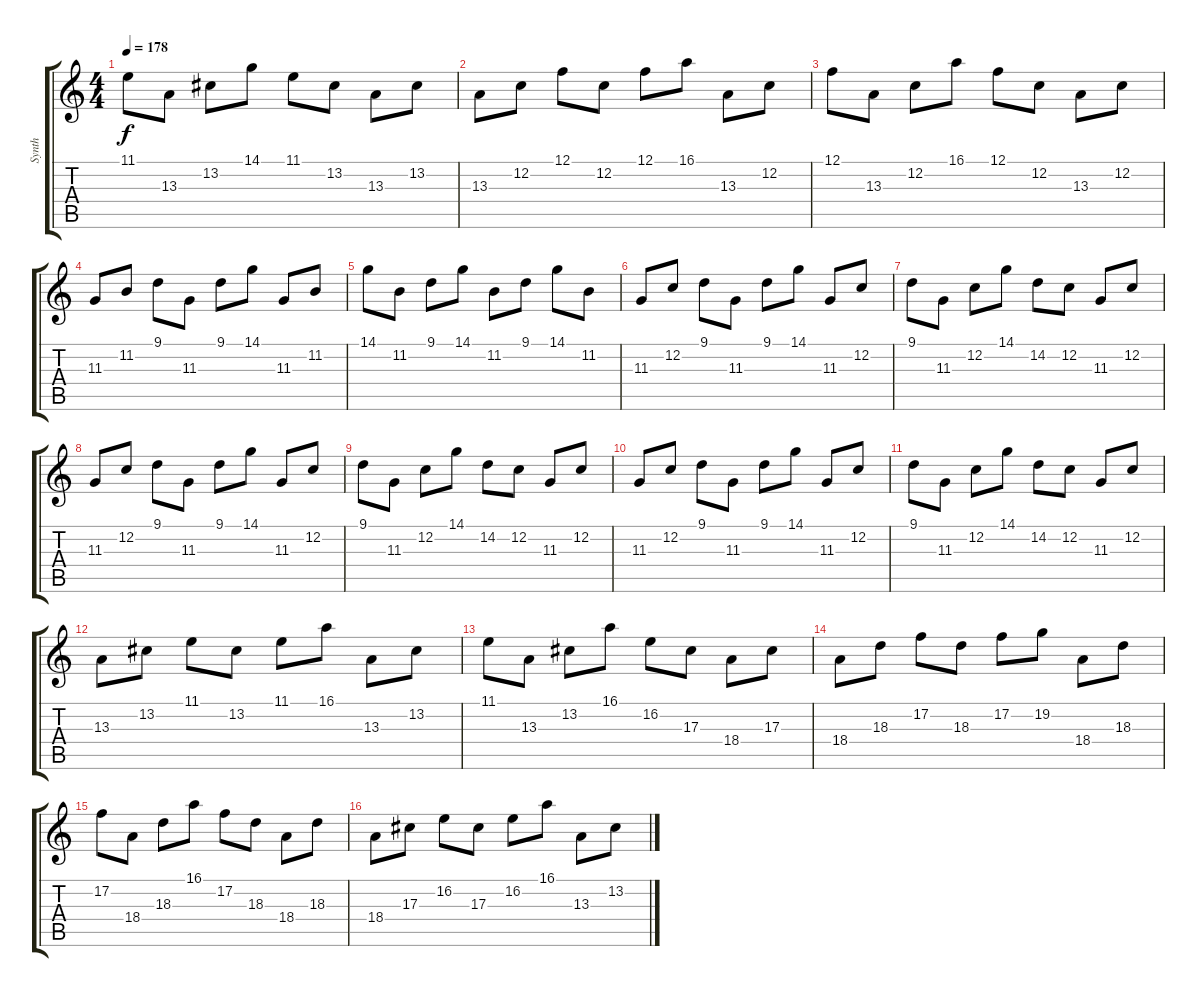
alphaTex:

\track ("Synth" "Synth") {instrument synthvoice}
\staff {score tabs}
\tuning (F4 C4 Ab3 Eb3 Bb2 F2) {hide}
\ts (4 4)
\tempo 178
\clef g2
\ks c
11.1.8{dy f} 13.3.8 13.2.8 14.1.8 11.1.8 13.2.8 13.3.8 13.2.8 |
13.3.8 12.2.8 12.1.8 12.2.8 12.1.8 16.1.8 13.3.8 12.2.8 |
12.1.8 13.3.8 12.2.8 16.1.8 12.1.8 12.2.8 13.3.8 12.2.8 |
11.3.8 11.2.8 9.1.8 11.3.8 9.1.8 14.1.8 11.3.8 11.2.8 |
14.1.8 11.2.8 9.1.8 14.1.8 11.2.8 9.1.8 14.1.8 11.2.8 |
11.3.8 12.2.8 9.1.8 11.3.8 9.1.8 14.1.8 11.3.8 12.2.8 |
9.1.8 11.3.8 12.2.8 14.1.8 14.2.8 12.2.8 11.3.8 12.2.8 |
11.3.8 12.2.8 9.1.8 11.3.8 9.1.8 14.1.8 11.3.8 12.2.8 |
9.1.8 11.3.8 12.2.8 14.1.8 14.2.8 12.2.8 11.3.8 12.2.8 |
11.3.8 12.2.8 9.1.8 11.3.8 9.1.8 14.1.8 11.3.8 12.2.8 |
9.1.8 11.3.8 12.2.8 14.1.8 14.2.8 12.2.8 11.3.8 12.2.8 |
13.3.8 13.2.8 11.1.8 13.2.8 11.1.8 16.1.8 13.3.8 13.2.8 |
11.1.8 13.3.8 13.2.8 16.1.8 16.2.8 17.3.8 18.4.8 17.3.8 |
18.4.8 18.3.8 17.2.8 18.3.8 17.2.8 19.2.8 18.4.8 18.3.8 |
17.2.8 18.4.8 18.3.8 16.1.8 17.2.8 18.3.8 18.4.8 18.3.8 |
18.4.8 17.3.8 16.2.8 17.3.8 16.2.8 16.1.8 13.3.8 13.2.8
